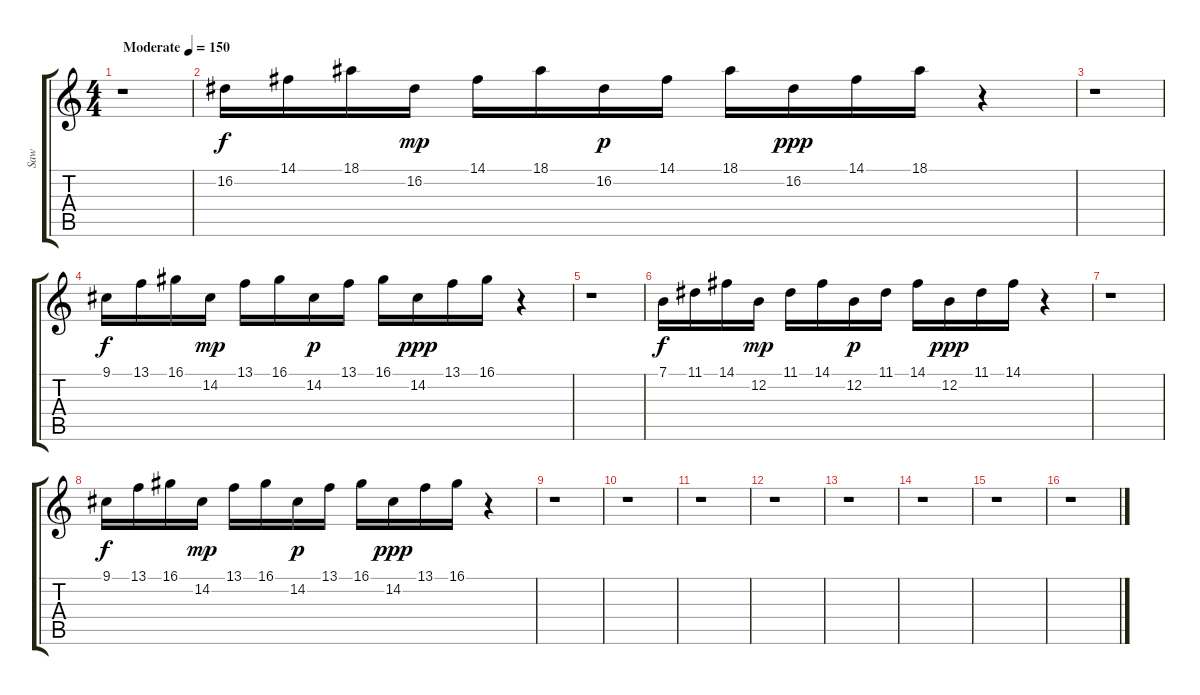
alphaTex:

\track ("Saw" "Saw") {instrument lead2sawtooth}
\staff {score tabs}
\tuning (E4 B3 G3 D3 A2 E2) {hide}
\ts (4 4)
\tempo (150 "Moderate")
\clef g2
\ks c
r.1{dy f instrument lead2sawtooth} |
16.2.16 14.1.16 18.1.16 16.2.16{dy mp} 14.1.16 18.1.16 16.2.16{dy p} 14.1.16 18.1.16 16.2.16{dy ppp} 14.1.16 18.1.16 r.4 |
r.1 |
9.1.16{dy f} 13.1.16 16.1.16 14.2.16{dy mp} 13.1.16 16.1.16 14.2.16{dy p} 13.1.16 16.1.16 14.2.16{dy ppp} 13.1.16 16.1.16 r.4 |
r.1 |
7.1.16{dy f} 11.1.16 14.1.16 12.2.16{dy mp} 11.1.16 14.1.16 12.2.16{dy p} 11.1.16 14.1.16 12.2.16{dy ppp} 11.1.16 14.1.16 r.4 |
r.1 |
9.1.16{dy f} 13.1.16 16.1.16 14.2.16{dy mp} 13.1.16 16.1.16 14.2.16{dy p} 13.1.16 16.1.16 14.2.16{dy ppp} 13.1.16 16.1.16 r.4 |
r.1 |
r.1 |
r.1 |
r.1 |
r.1 |
r.1 |
r.1 |
r.1
